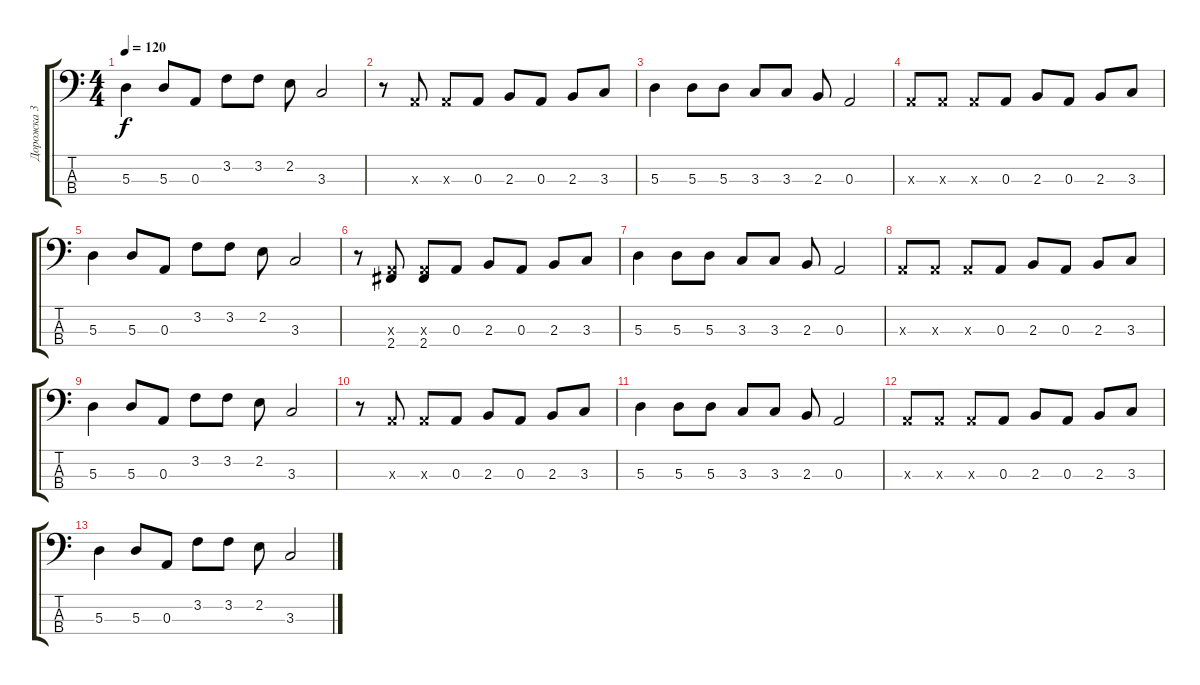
\track ("Дорожка 3" "Дорожка 3") {instrument electricbassfinger}
\staff {score tabs}
\tuning (G2 D2 A1 E1) {hide}
\ts (4 4)
\tempo 120
\clef f4
\ks c
5.3.4{dy f} 5.3.8 0.3.8 3.2.8 3.2.8 2.2.8 3.3.2 |
r.8 0.3{x}.8 0.3{x}.8 0.3.8 2.3.8 0.3.8 2.3.8 3.3.8 |
5.3.4 5.3.8 5.3.8 3.3.8 3.3.8 2.3.8 0.3.2 |
0.3{x}.8 0.3{x}.8 0.3{x}.8 0.3.8 2.3.8 0.3.8 2.3.8 3.3.8 |
5.3.4 5.3.8 0.3.8 3.2.8 3.2.8 2.2.8 3.3.2 |
r.8 (0.3{x} 2.4).8 (0.3{x} 2.4).8 0.3.8 2.3.8 0.3.8 2.3.8 3.3.8 |
5.3.4 5.3.8 5.3.8 3.3.8 3.3.8 2.3.8 0.3.2 |
0.3{x}.8 0.3{x}.8 0.3{x}.8 0.3.8 2.3.8 0.3.8 2.3.8 3.3.8 |
5.3.4 5.3.8 0.3.8 3.2.8 3.2.8 2.2.8 3.3.2 |
r.8 0.3{x}.8 0.3{x}.8 0.3.8 2.3.8 0.3.8 2.3.8 3.3.8 |
5.3.4 5.3.8 5.3.8 3.3.8 3.3.8 2.3.8 0.3.2 |
0.3{x}.8 0.3{x}.8 0.3{x}.8 0.3.8 2.3.8 0.3.8 2.3.8 3.3.8 |
5.3.4 5.3.8 0.3.8 3.2.8 3.2.8 2.2.8 3.3.2
